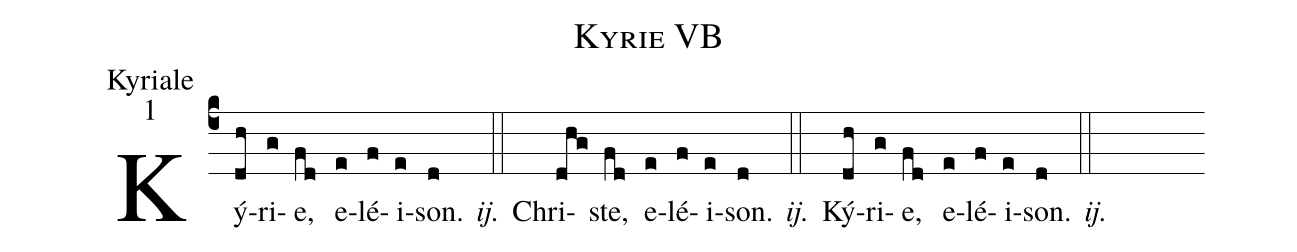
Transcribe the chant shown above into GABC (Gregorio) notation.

name:Kyrie VB;
office-part:Kyriale;
mode:1;
%%
(c4)Ký(dh)ri(g)e,(fd) e(e)lé(f)i(e)son.(d) <i>ij.</i>(::) Chri(dhg)ste,(fd) e(e)lé(f)i(e)son.(d) <i>ij.</i>(::) Ký(dh)ri(g)e,(fd) e(e)lé(f)i(e)son.(d) <i>ij.</i>(::)
